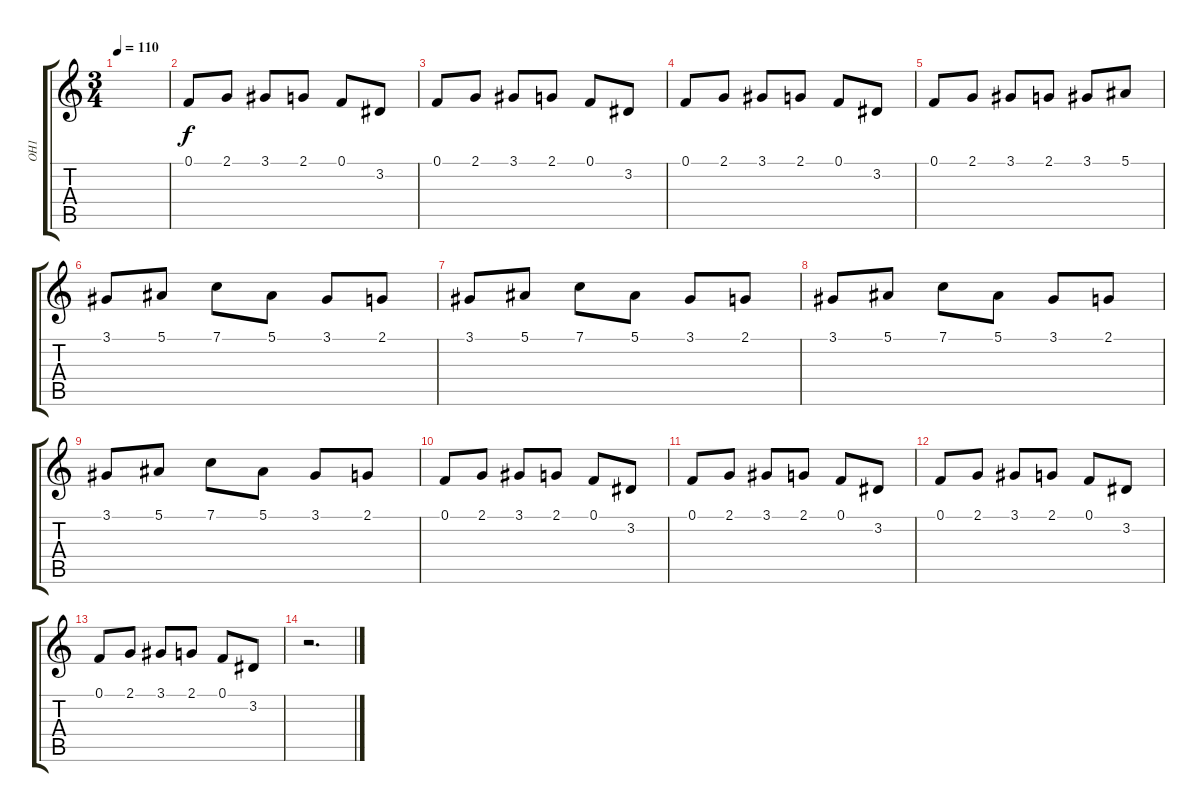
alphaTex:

\track ("OH1" "OH1") {instrument orchestralharp}
\staff {score tabs}
\tuning (F4 C4 Ab3 Eb3 Bb2 F2) {hide}
\ts (3 4)
\tempo 110
\clef g2
\ks c
|
0.1.8 2.1.8 3.1.8 2.1.8 0.1.8 3.2.8 |
0.1.8 2.1.8 3.1.8 2.1.8 0.1.8 3.2.8 |
0.1.8 2.1.8 3.1.8 2.1.8 0.1.8 3.2.8 |
0.1.8 2.1.8 3.1.8 2.1.8 3.1.8 5.1.8 |
3.1.8 5.1.8 7.1.8 5.1.8 3.1.8 2.1.8 |
3.1.8 5.1.8 7.1.8 5.1.8 3.1.8 2.1.8 |
3.1.8 5.1.8 7.1.8 5.1.8 3.1.8 2.1.8 |
3.1.8 5.1.8 7.1.8 5.1.8 3.1.8 2.1.8 |
0.1.8 2.1.8 3.1.8 2.1.8 0.1.8 3.2.8 |
0.1.8{volume 0} 2.1.8 3.1.8 2.1.8 0.1.8 3.2.8 |
0.1.8 2.1.8 3.1.8 2.1.8 0.1.8 3.2.8 |
0.1.8 2.1.8 3.1.8 2.1.8 0.1.8 3.2.8 |
r.2{d volume 13}
